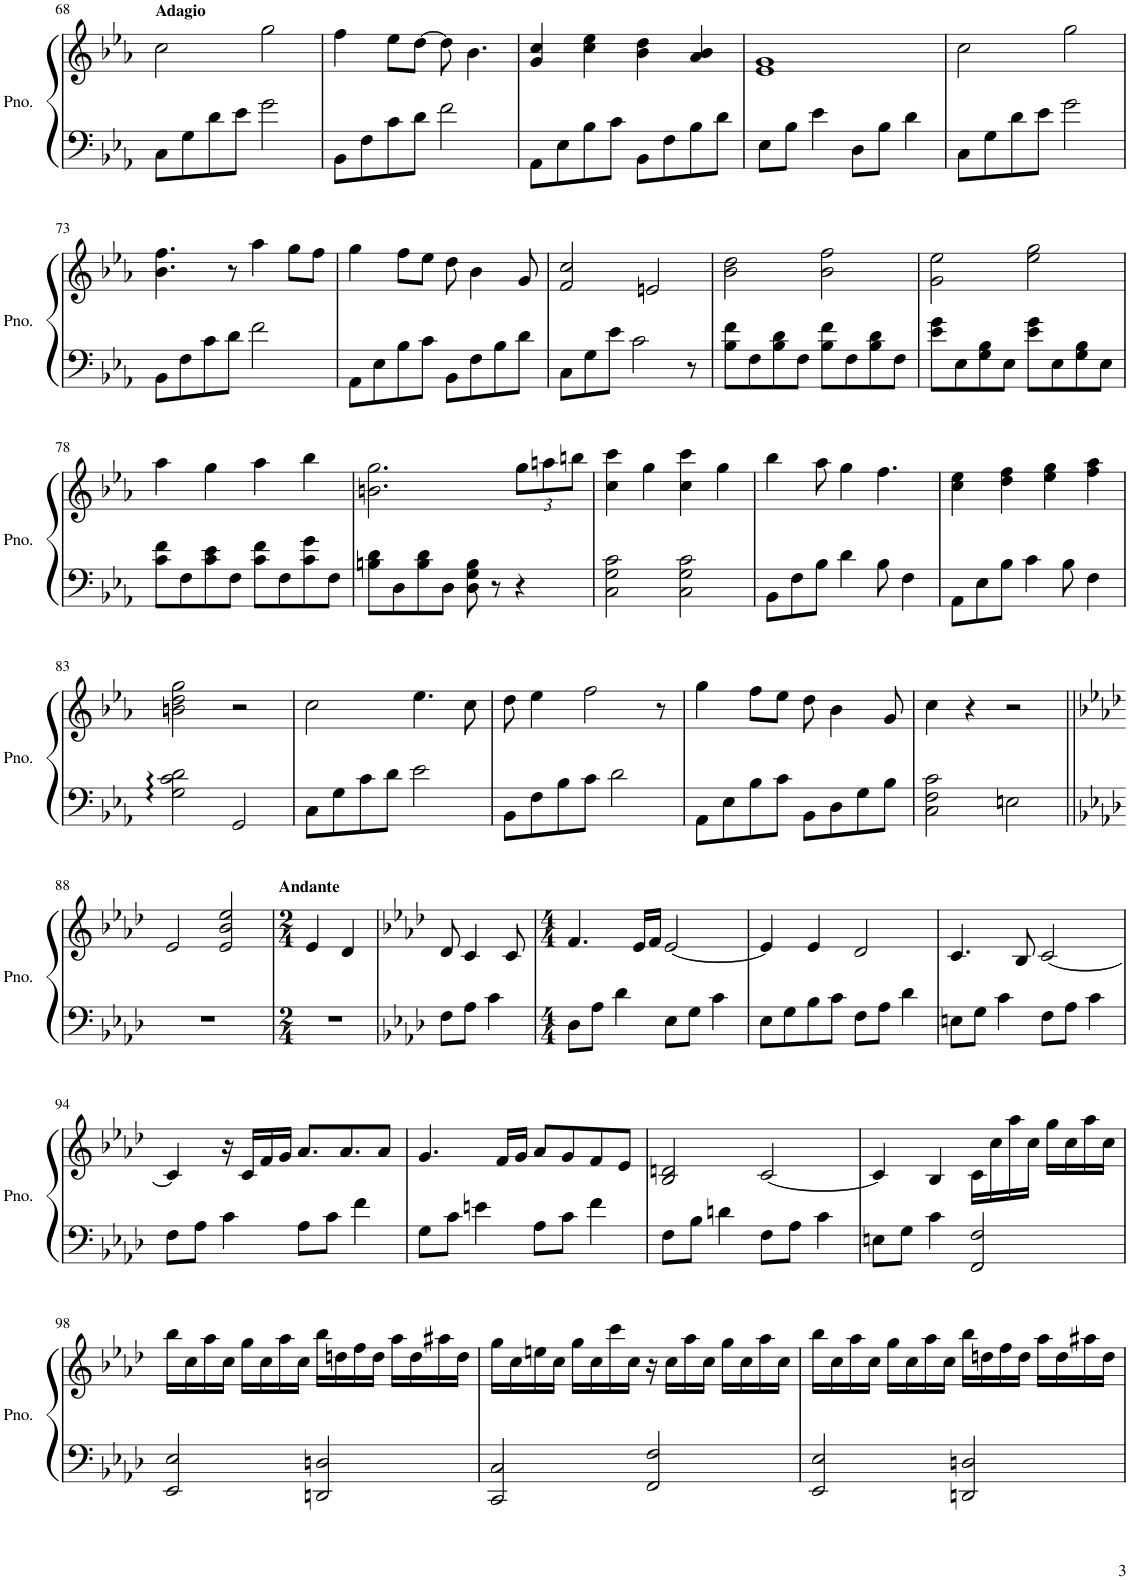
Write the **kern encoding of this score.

**kern	**kern
*part1	*part1
*staff2	*staff1
*I"Piano	*
*I'Pno.	*
!!LO:PB:g=z
*clefF4	*clefG2
*k[b-e-a-]	*k[b-e-a-]
*M4/4	*M4/4
=68	=68
!	!LO:TX:a:B:t=Adagio
8C\L	2cc\
8G\	.
8d\	.
8e-\J	.
2g\	2gg\
=69	=69
8BB-\L	4ff\
8F\	.
8c\	8ee-\L
8d\J	[8dd\J
2f\	8dd\]
.	4.b-\
=70	=70
8AA-\L	4g/ 4cc/
8E-\	.
8B-\	4cc\ 4ee-\
8c\J	.
8BB-\L	4b-\ 4dd\
8F\	.
8B-\	4a-/ 4b-/
8d\J	.
=71	=71
8E-\L	1e- 1g
8B-\J	.
4e-\	.
8D\L	.
8B-\J	.
4d\	.
=72	=72
8C\L	2cc\
8G\	.
8d\	.
8e-\J	.
2g\	2gg\
!!LO:LB:g=z
=73	=73
8BB-\L	4.b-\ 4.ff\
8F\	.
8c\	.
8d\J	8r
2f\	4aa-\
.	8gg\L
.	8ff\J
=74	=74
8AA-\L	4gg\
8E-\	.
8B-\	8ff\L
8c\J	8ee-\J
8BB-\L	8dd\
8F\	4b-\
8B-\	.
8d\J	8g/
=75	=75
8C\L	2f/ 2cc/
8G\	.
8e-\J	.
2c\	.
.	2en/
8r	.
=76	=76
8B-\ 8f\L	2b-\ 2dd\
8F\	.
8B-\ 8d\	.
8F\J	.
8B-\ 8f\L	2b-\ 2ff\
8F\	.
8B-\ 8d\	.
8F\J	.
=77	=77
8e-\ 8g\L	2g\ 2ee-\
8E-\	.
8G\ 8B-\	.
8E-\J	.
8e-\ 8g\L	2ee-\ 2gg\
8E-\	.
8G\ 8B-\	.
8E-\J	.
!!LO:LB:g=z
=78	=78
8c\ 8f\L	4aa-\
8F\	.
8c\ 8e-\	4gg\
8F\J	.
8c\ 8f\L	4aa-\
8F\	.
8c\ 8g\	4bb-\
8F\J	.
=79	=79
8Bn\ 8d\L	2.bn\ 2.gg\
8D\	.
8B\ 8d\	.
8D\J	.
8D\ 8G\ 8B\	.
8r	.
*	*Xbrackettup
4r	12gg\L
.	12aan\
.	12bbn\J
=80	=80
2C\ 2G\ 2c\	4cc\ 4ccc\
.	4gg\
2C\ 2G\ 2c\	4cc\ 4ccc\
.	4gg\
=81	=81
8BB-\L	4bb-\
8F\	.
8B-\J	8aa-\
4d\	4gg\
8B-\	4.ff\
4F\	.
=82	=82
8AA-\L	4cc\ 4ee-\
8E-\	.
8B-\J	4dd\ 4ff\
4c\	.
.	4ee-\ 4gg\
8B-\	.
4F\	4ff\ 4aa-\
!!LO:LB:g=z
=83	=83
2G\: 2c\: 2d\:	2bn\ 2dd\ 2gg\
2GG/	2r
=84	=84
8C\L	2cc\
8G\	.
8c\	.
8d\J	.
2e-\	4.ee-\
.	8cc\
=85	=85
8BB-\L	8dd\
8F\	4ee-\
8B-\	.
8c\J	2ff\
2d\	.
.	8r
=86	=86
8AA-\L	4gg\
8E-\	.
8B-\	8ff\L
8c\J	8ee-\J
8BB-\L	8dd\
8D\	4b-\
8G\	.
8B-\J	8g/
=87	=87
2C\ 2F\ 2c\	4cc\
.	4r
2En\	2r
!!LO:LB:g=z
=88||	=88||
*k[b-e-a-d-]	*k[b-e-a-d-]
1r	2e-/
.	2e-/ 2b-/ 2ee-/
=89	=89
*M2/4	*M2/4
!	!LO:TX:a:B:t=Andante
2r	4e-/
.	4d-/
=90	=90
*k[b-e-a-d-]	*k[b-e-a-d-]
8F\L	8d-/
8A-\J	4c/
4c\	.
.	8c/
=91	=91
*M4/4	*M4/4
8D-\L	4.f/
8A-\J	.
4d-\	.
.	16e-/LL
.	16f/JJ
8E-\L	[2e-/
8G\J	.
4c\	.
=92	=92
8E-\L	4e-/]
8G\	.
8B-\	4e-/
8c\J	.
8F\L	2d-/
8A-\J	.
4d-\	.
=93	=93
8En\L	4.c/
8G\J	.
4c\	.
.	8B-/
8F\L	[2c/
8A-\J	.
4c\	.
!!LO:LB:g=z
=94	=94
8F\L	4c/]
8A-\J	.
4c\	16r
.	16c/LL
.	16f/
.	16g/JJ
8A-\L	8.a-/L
8c\J	.
.	8.a-/
4f\	.
.	8a-/J
=95	=95
8G\L	4.g/
8c\J	.
4en\	.
.	16f/LL
.	16g/JJ
8A-\L	8a-/L
8c\J	8g/
4f\	8f/
.	8e-/J
=96	=96
8F\L	2B-/ 2dn/
8B-\J	.
4dn\	.
8F\L	[2c/
8A-\J	.
4c\	.
=97	=97
8En\L	4c/]
8G\J	.
4c\	4B-/
2FF/ 2F/	16c\LL
.	16cc\
.	16aa-\
.	16cc\JJ
.	16gg\LL
.	16cc\
.	16aa-\
.	16cc\JJ
!!LO:LB:g=z
=98	=98
2EE-/ 2E-/	16bb-\LL
.	16cc\
.	16aa-\
.	16cc\JJ
.	16gg\LL
.	16cc\
.	16aa-\
.	16cc\JJ
2DDn/ 2Dn/	16bb-\LL
.	16ddn\
.	16ff\
.	16dd\JJ
.	16aa-\LL
.	16dd\
.	16aa#X\
.	16dd\JJ
=99	=99
2CC/ 2C/	16gg\LL
.	16cc\
.	16een\
.	16cc\JJ
.	16gg\LL
.	16cc\
.	16ccc\
.	16cc\JJ
2FF/ 2F/	16r
.	16cc\LL
.	16aa-\
.	16cc\JJ
.	16gg\LL
.	16cc\
.	16aa-\
.	16cc\JJ
=100	=100
2EE-/ 2E-/	16bb-\LL
.	16cc\
.	16aa-\
.	16cc\JJ
.	16gg\LL
.	16cc\
.	16aa-\
.	16cc\JJ
2DDn/ 2Dn/	16bb-\LL
.	16ddn\
.	16ff\
.	16dd\JJ
.	16aa-\LL
.	16dd\
.	16aa#X\
.	16dd\JJ
=	=
*-	*-
